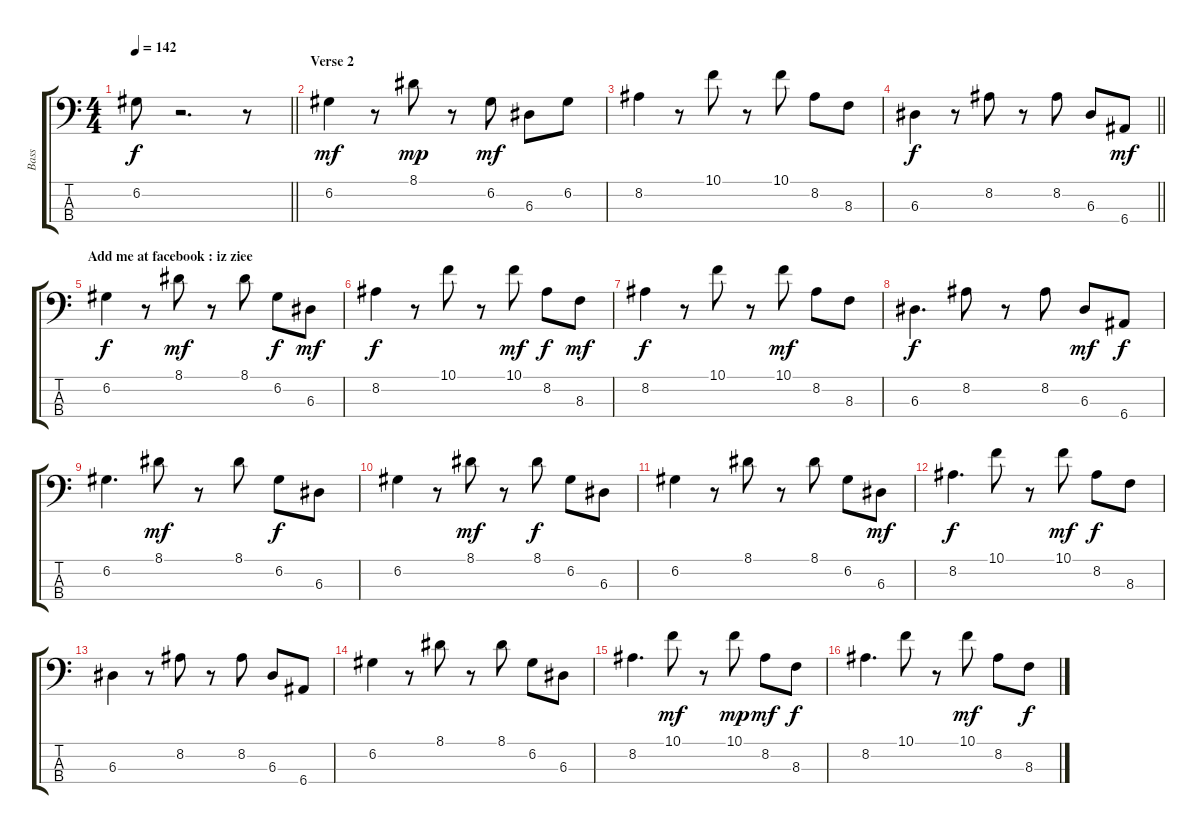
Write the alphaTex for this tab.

\track ("Bass" "Bass") {instrument acousticbass}
\staff {score tabs}
\tuning (G2 D2 A1 E1) {hide}
\ts (4 4)
\tempo 142
\clef f4
\barLineRight lightlight
\ks c
6.2.8{dy f} r.2{d} r.8 |
\section ("" "Verse 2")
6.2.4{dy mf} r.8 8.1.8{dy mp} r.8 6.2.8{dy mf} 6.3.8 6.2.8 |
8.2.4 r.8 10.1.8 r.8 10.1.8 8.2.8 8.3.8 |
\barLineRight lightlight
6.3.4{dy f} r.8 8.2.8 r.8 8.2.8 6.3.8 6.4.8{dy mf} |
\section ("" "Add me at facebook : iz ziee")
6.2.4{dy f} r.8 8.1.8{dy mf} r.8 8.1.8 6.2.8{dy f} 6.3.8{dy mf} |
8.2.4{dy f} r.8 10.1.8 r.8 10.1.8{dy mf} 8.2.8{dy f} 8.3.8{dy mf} |
8.2.4{dy f} r.8 10.1.8 r.8 10.1.8{dy mf} 8.2.8 8.3.8 |
6.3.4{d dy f} 8.2.8 r.8 8.2.8 6.3.8{dy mf} 6.4.8{dy f} |
6.2.4{d} 8.1.8{dy mf} r.8 8.1.8 6.2.8{dy f} 6.3.8 |
6.2.4 r.8 8.1.8{dy mf} r.8 8.1.8{dy f} 6.2.8 6.3.8 |
6.2.4 r.8 8.1.8 r.8 8.1.8 6.2.8 6.3.8{dy mf} |
8.2.4{d dy f} 10.1.8 r.8 10.1.8{dy mf} 8.2.8{dy f} 8.3.8 |
6.3.4 r.8 8.2.8 r.8 8.2.8 6.3.8 6.4.8 |
6.2.4 r.8 8.1.8 r.8 8.1.8 6.2.8 6.3.8 |
8.2.4{d} 10.1.8{dy mf} r.8 10.1.8{dy mp} 8.2.8{dy mf} 8.3.8{dy f} |
8.2.4{d} 10.1.8 r.8 10.1.8{dy mf} 8.2.8 8.3.8{dy f}
